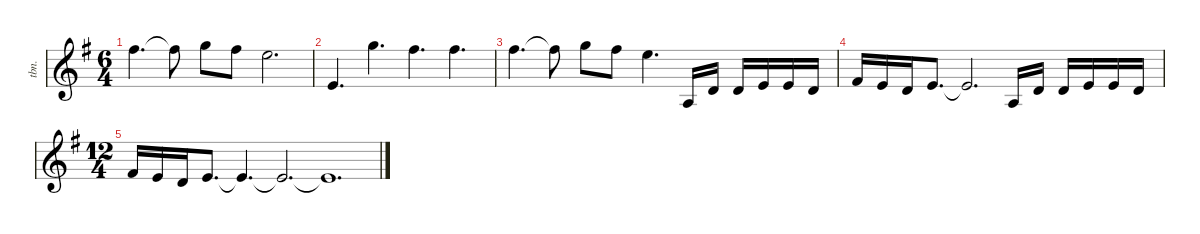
\defaultSystemsLayout 4
\hideDynamics
\bracketExtendMode groupsimilarinstruments
\otherSystemsTrackNameOrientation horizontal
\track ("Trombone" "tbn.") {defaultSystemsLayout 4 instrument trombone}
\staff {score}
\tuning (E4 B3 G3 D3 A2 E2)
\ts (6 4)
\tempo (120 hide)
\clef g2
\ks eminor
14.1{acc #}.4{d dy f beam Down} 14.1{t acc #}.8{beam Down} 15.1{acc forcenatural}.8{beam Down} 14.1{acc #}.8{beam Down} 12.1{acc forcenatural}.2{d beam Down} |
0.6{acc forcenatural}.4{d ot 15mb beam Up} 15.1{acc forcenatural}.4{d beam Down} 14.1{acc #}.4{d beam Down} 14.1{acc #}.4{d beam Down} |
14.1{acc #}.4{d beam Down} 14.1{t acc #}.8{beam Down} 15.1{acc forcenatural}.8{beam Down} 14.1{acc #}.8{beam Down} 12.1{acc forcenatural}.4{d beam Down} 7.4{acc forcenatural}.16{beam Up} 7.3{acc forcenatural}.16{beam Up} 7.3{acc forcenatural}.16{beam Up} 9.3{acc forcenatural}.16{beam Up} 9.3{acc forcenatural}.16{beam Up} 7.3{acc forcenatural}.16{beam Up} |
11.3{acc #}.16{beam Up} 9.3{acc forcenatural}.16{beam Up} 7.3{acc forcenatural}.16{beam Up} 9.3{acc forcenatural}.8{d beam Up} 9.3{t acc forcenatural}.2{d beam Up} 7.4{acc forcenatural}.16{beam Up} 7.3{acc forcenatural}.16{beam Up} 7.3{acc forcenatural}.16{beam Up} 9.3{acc forcenatural}.16{beam Up} 9.3{acc forcenatural}.16{beam Up} 7.3{acc forcenatural}.16{beam Up} |
\ts (12 4)
\beaming (8 24)
11.3{acc #}.16{beam Up} 9.3{acc forcenatural}.16{beam Up} 7.3{acc forcenatural}.16{beam Up} 9.3{acc forcenatural}.8{d beam Up} 9.3{t acc forcenatural}.4{d beam Up} 9.3{t acc forcenatural}.2{d beam Up} 9.3{t acc forcenatural}.1{d beam Up}
